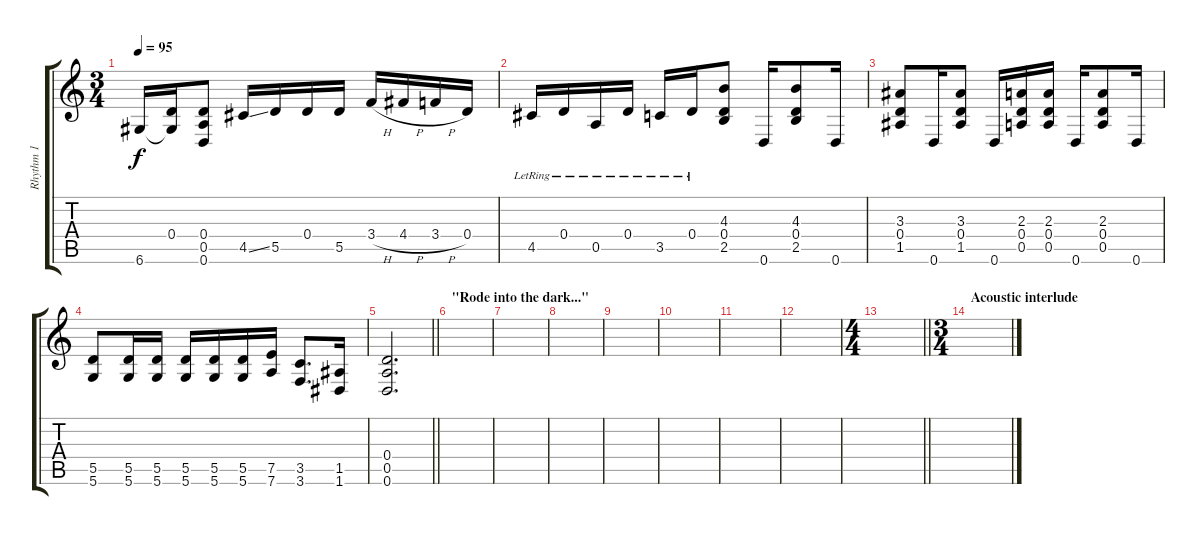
\track ("Rhythm 1" "Rhythm 1") {instrument distortionguitar}
\staff {score tabs}
\tuning (E4 B3 G3 D3 A2 D2) {hide}
\ts (3 4)
\tempo 95
\clef g2
\ks c
6.6.16{dy f} (0.4 6.6{t}).16 (0.4 0.5 0.6).8 4.5{ss}.16 5.5.16 0.4.16 5.5.16 3.4{h}.16 4.4{h}.16 3.4{h}.16 0.4.16 |
4.5{lr}.16 0.4{lr}.16 0.5{lr}.16 0.4{lr}.16 3.5{lr}.16 0.4{lr}.16 (4.3 0.4 2.5).8 0.6.16 (4.3 0.4 2.5).8 0.6.16 |
(3.3 0.4 1.5).8 0.6.16 (3.3 0.4 1.5).8 0.6.16 (2.3 0.4 0.5).16 (2.3 0.4 0.5).16 0.6.16 (2.3 0.4 0.5).8 0.6.16 |
(5.5 5.6).8 (5.5 5.6).16 (5.5 5.6).16 (5.5 5.6).16 (5.5 5.6).16 (5.5 5.6).16 (7.5 7.6).16 (3.5 3.6).8{d} (1.5 1.6).16 |
\barLineRight lightlight
(0.4 0.5 0.6).2{d} |
\section ("" "\"Rode into the dark...\"")
|
|
|
|
|
|
|
\ts (4 4)
\barLineRight lightlight
|
\ts (3 4)
\section ("" "Acoustic interlude")
